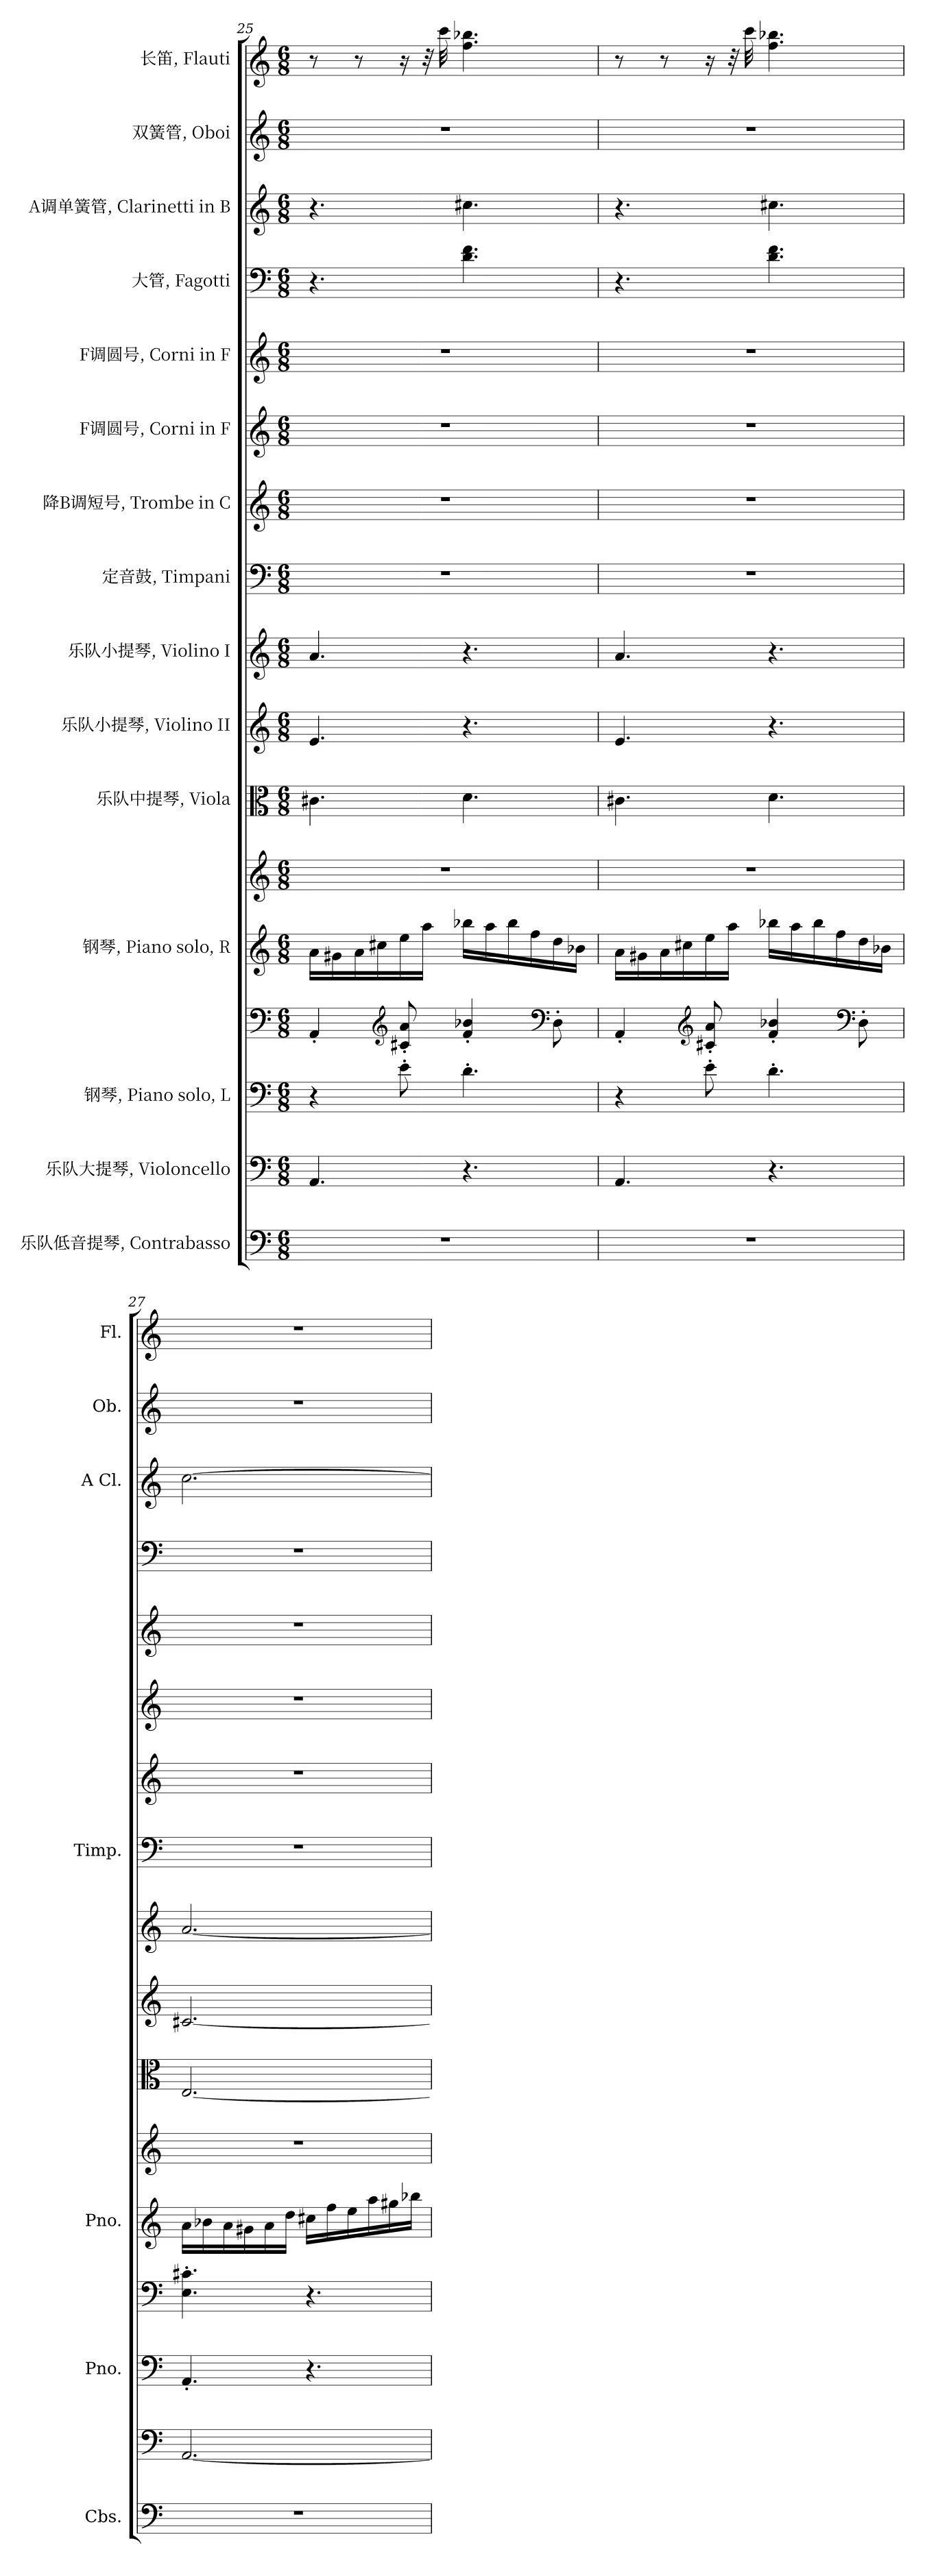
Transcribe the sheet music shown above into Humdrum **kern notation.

**kern	**kern	**kern	**kern	**kern	**kern	**kern	**kern	**kern	**kern	**kern	**kern	**kern	**kern	**kern	**kern	**kern
*part15	*part14	*part13	*part13	*part12	*part12	*part11	*part10	*part9	*part8	*part7	*part6	*part5	*part4	*part3	*part2	*part1
*staff17	*staff16	*staff15	*staff14	*staff13	*staff12	*staff11	*staff10	*staff9	*staff8	*staff7	*staff6	*staff5	*staff4	*staff3	*staff2	*staff1
*I"乐队低音提琴, Contrabasso	*I"乐队大提琴, Violoncello	*I"钢琴, Piano solo, L	*	*I"钢琴, Piano solo, R	*	*I"乐队中提琴, Viola	*I"乐队小提琴, Violino II	*I"乐队小提琴, Violino I	*I"定音鼓, Timpani	*I"降B调短号, Trombe in C	*I"F调圆号, Corni in F	*I"F调圆号, Corni in F	*I"大管, Fagotti	*I"A调单簧管, Clarinetti in B	*I"双簧管, Oboi	*I"长笛, Flauti
*I'Cbs.	*	*I'Pno.	*	*I'Pno.	*	*	*	*	*I'Timp.	*	*	*	*	*I'A Cl.	*I'Ob.	*I'Fl.
!!LO:PB:g=z
*clefF4	*clefF4	*clefF4	*clefF4	*clefG2	*clefG2	*clefC3	*clefG2	*clefG2	*clefF4	*clefG2	*clefG2	*clefG2	*clefF4	*clefG2	*clefG2	*clefG2
*ITrd7c12	*	*	*	*	*	*	*	*	*	*ITrd1c2	*ITrd4c7	*ITrd4c7	*	*ITrd2c3	*	*
*k[]	*k[]	*k[]	*k[]	*k[]	*k[]	*k[]	*k[]	*k[]	*k[]	*k[b-e-]	*k[b-]	*k[b-]	*k[]	*k[f#c#g#]	*k[]	*k[]
*M6/8	*M6/8	*M6/8	*M6/8	*M6/8	*M6/8	*M6/8	*M6/8	*M6/8	*M6/8	*M6/8	*M6/8	*M6/8	*M6/8	*M6/8	*M6/8	*M6/8
*MM149	*MM149	*MM149	*MM149	*MM149	*MM149	*MM149	*MM149	*MM149	*MM149	*MM149	*MM149	*MM149	*MM149	*MM149	*MM149	*MM149
=25	=25	=25	=25	=25	=25	=25	=25	=25	=25	=25	=25	=25	=25	=25	=25	=25
2.r	4.AA/	4r	4AA'/	16a\LL	2.r	4.c#X\	4.e/	4.a/	2.r	2.r	2.r	2.r	4.r	4.r	2.r	8r
.	.	.	.	16g#X\	.	.	.	.	.	.	.	.	.	.	.	.
*	*	*	*	*	*	*	*	*	*	*	*	*	*	*	*	*MM156
.	.	.	.	16a\	.	.	.	.	.	.	.	.	.	.	.	8r
.	.	.	.	16cc#X\	.	.	.	.	.	.	.	.	.	.	.	.
*	*	*	*clefG2	*	*	*	*	*	*	*	*	*	*	*	*	*
.	.	8e'\	8c#X/' 8a/'	16ee\	.	.	.	.	.	.	.	.	.	.	.	16r
.	.	.	.	16aa\JJ	.	.	.	.	.	.	.	.	.	.	.	32r
.	.	.	.	.	.	.	.	.	.	.	.	.	.	.	.	32ccc\
*	*	*	*	*	*	*	*	*	*	*	*	*	*	*	*	*MM151
.	4.r	4.d'\	4f/' 4b-X/'	16bb-X\LL	.	4.d\	4.r	4.r	.	.	.	.	4.d\ 4.f\	4.a#X\	.	4.ff\ 4.bb-X\
.	.	.	.	16aa\	.	.	.	.	.	.	.	.	.	.	.	.
.	.	.	.	16bb-\	.	.	.	.	.	.	.	.	.	.	.	.
.	.	.	.	16ff\	.	.	.	.	.	.	.	.	.	.	.	.
*	*	*	*clefF4	*	*	*	*	*	*	*	*	*	*	*	*	*
.	.	.	8D'\	16dd\	.	.	.	.	.	.	.	.	.	.	.	.
.	.	.	.	16b-X\JJ	.	.	.	.	.	.	.	.	.	.	.	.
=26	=26	=26	=26	=26	=26	=26	=26	=26	=26	=26	=26	=26	=26	=26	=26	=26
*	*	*	*	*	*	*	*	*	*	*	*	*	*	*	*	*MM149
2.r	4.AA/	4r	4AA'/	16a\LL	2.r	4.c#X\	4.e/	4.a/	2.r	2.r	2.r	2.r	4.r	4.r	2.r	8r
.	.	.	.	16g#X\	.	.	.	.	.	.	.	.	.	.	.	.
*	*	*	*	*	*	*	*	*	*	*	*	*	*	*	*	*MM156
.	.	.	.	16a\	.	.	.	.	.	.	.	.	.	.	.	8r
.	.	.	.	16cc#X\	.	.	.	.	.	.	.	.	.	.	.	.
*	*	*	*clefG2	*	*	*	*	*	*	*	*	*	*	*	*	*
.	.	8e'\	8c#X/' 8a/'	16ee\	.	.	.	.	.	.	.	.	.	.	.	16r
.	.	.	.	16aa\JJ	.	.	.	.	.	.	.	.	.	.	.	32r
.	.	.	.	.	.	.	.	.	.	.	.	.	.	.	.	32ccc\
*	*	*	*	*	*	*	*	*	*	*	*	*	*	*	*	*MM151
.	4.r	4.d'\	4f/' 4b-X/'	16bb-X\LL	.	4.d\	4.r	4.r	.	.	.	.	4.d\ 4.f\	4.a#X\	.	4.ff\ 4.bb-X\
.	.	.	.	16aa\	.	.	.	.	.	.	.	.	.	.	.	.
.	.	.	.	16bb-\	.	.	.	.	.	.	.	.	.	.	.	.
.	.	.	.	16ff\	.	.	.	.	.	.	.	.	.	.	.	.
*	*	*	*clefF4	*	*	*	*	*	*	*	*	*	*	*	*	*
.	.	.	8D'\	16dd\	.	.	.	.	.	.	.	.	.	.	.	.
.	.	.	.	16b-X\JJ	.	.	.	.	.	.	.	.	.	.	.	.
!!LO:PB:g=z
=27	=27	=27	=27	=27	=27	=27	=27	=27	=27	=27	=27	=27	=27	=27	=27	=27
*	*	*	*	*	*	*	*	*	*	*	*	*	*	*	*	*MM149
2.r	[2.AA/	4.AA'/	4.E\' 4.c#X\'	16a\LL	2.r	[2.E/	[2.c#X/	[2.a/	2.r	2.r	2.r	2.r	2.r	[2.a\	2.r	2.r
.	.	.	.	16b-X\	.	.	.	.	.	.	.	.	.	.	.	.
.	.	.	.	16a\	.	.	.	.	.	.	.	.	.	.	.	.
.	.	.	.	16g#X\	.	.	.	.	.	.	.	.	.	.	.	.
.	.	.	.	16a\	.	.	.	.	.	.	.	.	.	.	.	.
.	.	.	.	16dd\JJ	.	.	.	.	.	.	.	.	.	.	.	.
.	.	4.r	4.r	16cc#X\LL	.	.	.	.	.	.	.	.	.	.	.	.
.	.	.	.	16ff\	.	.	.	.	.	.	.	.	.	.	.	.
.	.	.	.	16ee\	.	.	.	.	.	.	.	.	.	.	.	.
.	.	.	.	16aa\	.	.	.	.	.	.	.	.	.	.	.	.
.	.	.	.	16gg#X\	.	.	.	.	.	.	.	.	.	.	.	.
.	.	.	.	16bb-X\JJ	.	.	.	.	.	.	.	.	.	.	.	.
=	=	=	=	=	=	=	=	=	=	=	=	=	=	=	=	=
*-	*-	*-	*-	*-	*-	*-	*-	*-	*-	*-	*-	*-	*-	*-	*-	*-
